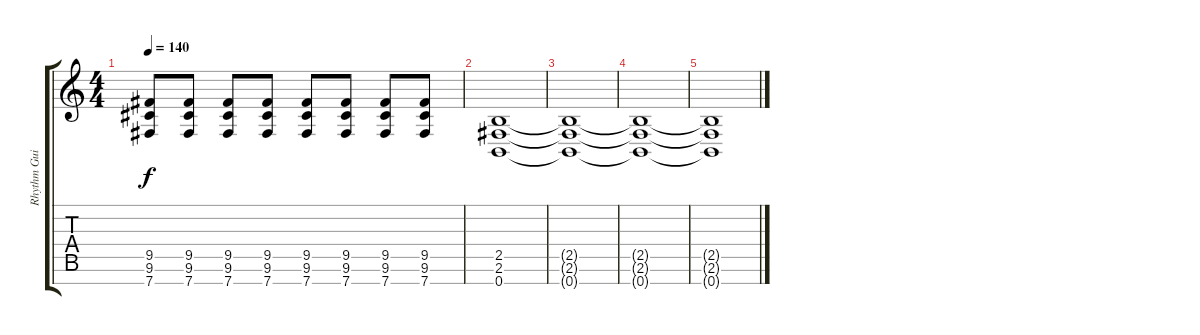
\track ("Rhythm Guitar 2" "Rhythm Gui") {instrument overdrivenguitar}
\staff {score tabs}
\tuning (E4 B3 G3 D3 A2 E2 B1) {hide}
\ts (4 4)
\tempo 140
\clef g2
\ks c
(9.5 9.6 7.7).8{dy f} (9.5 9.6 7.7).8 (9.5 9.6 7.7).8 (9.5 9.6 7.7).8 (9.5 9.6 7.7).8 (9.5 9.6 7.7).8 (9.5 9.6 7.7).8 (9.5 9.6 7.7).8 |
(2.5 2.6 0.7).1 |
(2.5{t} 2.6{t} 0.7{t}).1 |
(2.5{t} 2.6{t} 0.7{t}).1 |
(2.5{t} 2.6{t} 0.7{t}).1
